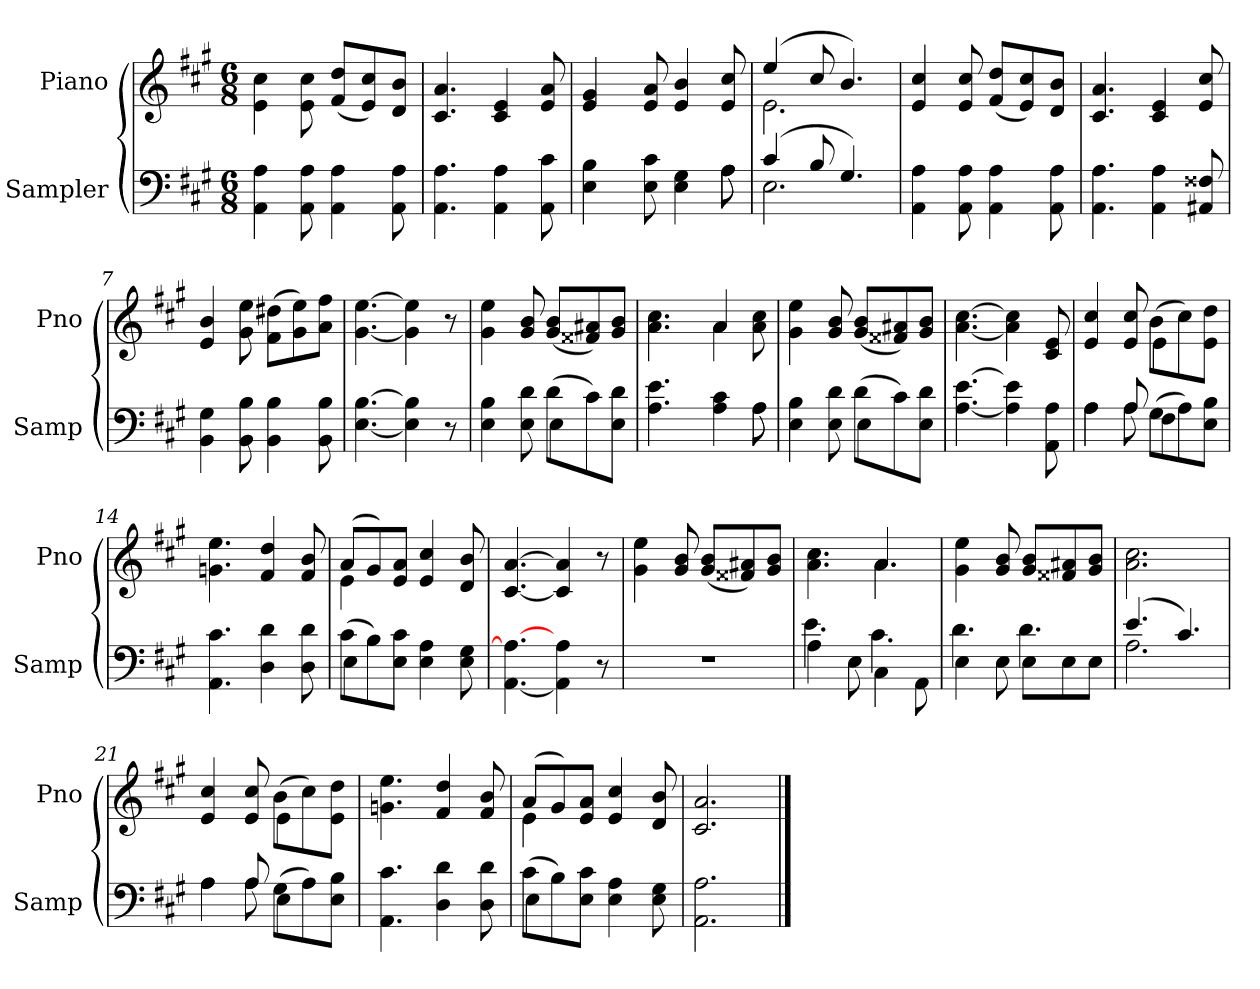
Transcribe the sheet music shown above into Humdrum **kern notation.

**kern	**kern
*part2	*part1
*staff2	*staff1
*I"Sampler	*I"Piano
*I'Samp	*I'Pno
*clefF4	*clefG2
*k[f#c#g#]	*k[f#c#g#]
*A:	*A:
*M6/8	*M6/8
=1	=1
4AA 4A	4e\ 4cc#\
8AA 8A	8e\ 8cc#\
4AA 4A	(8f#/ 8dd/L
.	8e/ 8cc#/)
8AA 8A	8d/ 8b/J
=2	=2
4.AA 4.A	4.c# 4.a
4AA 4A	4c# 4e
8AA 8c#	8e 8a
=3	=3
*^	*
4E 4B	8ryy	4e 4g#
*v	*v	*
8E 8c#	8e 8a
4E 4G#	4e 4b
*^	*
8A\	8A	8e 8cc#
=4	=4	=4
*	*	*^
(4c#/	2.E	(4ee/	2.e
8B/	.	8cc#/	.
4.G#/)	.	4.b/)	.
*v	*v	*	*
*	*v	*v
=5	=5
4AA 4A	4e 4cc#
8AA 8A	8e 8cc#
4AA 4A	(8f#/ 8dd/L
.	8e/ 8cc#/)
8AA 8A	8d/ 8b/J
=6	=6
4.AA 4.A	4.c# 4.a
4AA 4A	4c# 4e
8AA#X 8F##X	8e 8cc#
=7	=7
4BB 4G#	4e 4b
8BB 8B	8g# 8ee
4BB 4B	(8f#\ 8dd#X\L
.	8g#\ 8ee\)
8BB 8B	8a\ 8ff#\J
=8	=8
[4.E [4.B	[4.g# [4.ee
4E] 4B]	4g#] 4ee]
8r	8r
=9	=9
*^	*
4E 4B	4.ryy	4g# 4ee
8E 8d	.	8g# 8b
(8d\L	4E	(8g#/ 8b/L
8c#\)	.	8f##X/ 8a#X/)
8E\ 8d\J	8ryy	8g#/ 8b/J
=10	=10	=10
*	*	*^
4.A 4.e	8ryy	4.a 4.cc#	4.ryy
*v	*v	*	*
4A 4c#	4a/	4a
*^	*	*
8A\	8A	8a 8cc#	8ryy
*	*	*v	*v
=11	=11	=11
4E 4B	4.ryy	4g# 4ee
8E 8d	.	8g# 8b
(8d\L	4E	(8g#/ 8b/L
8c#\)	.	8f##X/ 8a#X/)
8E\ 8d\J	8ryy	8g#/ 8b/J
*v	*v	*
=12	=12
[4.A [4.e	[4.a [4.cc#
4A] 4e]	4a] 4cc#]
8AA 8A	8c# 8e
=13	=13
*^	*^
4A\	4A	4e 4cc#	4.ryy
8A/	8A	8e 8cc#	.
(8G#\L	4F#	(8b\L	4e
8A\)	.	8cc#\)	.
8E\ 8B\J	8ryy	8e\ 8dd\J	8ryy
*v	*v	*	*
*	*v	*v
=14	=14
4.AA 4.c#	4.gn 4.ee
4D 4d	4f# 4dd
8D 8d	8f# 8b
=15	=15
*^	*^
(8c#\L	4E	(8a/L	4e
8B\)	.	8g#/)	.
8E\ 8c#\J	2ryy	8e/ 8a/J	2ryy
4E 4A	.	4e 4cc#	.
8E 8G#	.	8d 8b	.
*v	*v	*	*
*	*v	*v
=16	=16
[4.AA 4.A_	[4.c# [4.a
4AA] 4A	4c#] 4a]
8r	8r
=17	=17
2.r	4g# 4ee
.	8g# 8b
.	(8g#/ 8b/L
.	8f##X/ 8a#X/)
.	8g#/ 8b/J
=18	=18
*^	*^
4A\	4.e	4.a 4.cc#	4.ryy
8E\	.	.	.
4C#\	4.c#	4.a/	4.a
8AA\	.	.	.
*	*	*v	*v
=19	=19	=19
4E\	4.d	4g# 4ee
8E\	.	8g# 8b
8E\L	4.d	8g#/ 8b/L
8E\	.	8f##X/ 8a#X/
8E\J	.	8g#/ 8b/J
=20	=20	=20
(4.e/	2.A	2.a 2.cc#
4.c#/)	.	.
=21	=21	=21
*	*	*^
4A\	4A	4e 4cc#	4.ryy
8A/	8A	8e 8cc#	.
(8G#\L	4E	(8b\L	4e
8A\)	.	8cc#\)	.
8E\ 8B\J	8ryy	8e\ 8dd\J	8ryy
*v	*v	*	*
*	*v	*v
=22	=22
4.AA 4.c#	4.gn 4.ee
4D 4d	4f# 4dd
8D 8d	8f# 8b
=23	=23
*^	*^
(8c#\L	4E	(8a/L	4e
8B\)	.	8g#/)	.
8E\ 8c#\J	2ryy	8e/ 8a/J	2ryy
4E 4A	.	4e 4cc#	.
8E 8G#	.	8d 8b	.
*v	*v	*	*
*	*v	*v
=24	=24
2.AA 2.A	2.c# 2.a
==	==
*-	*-
